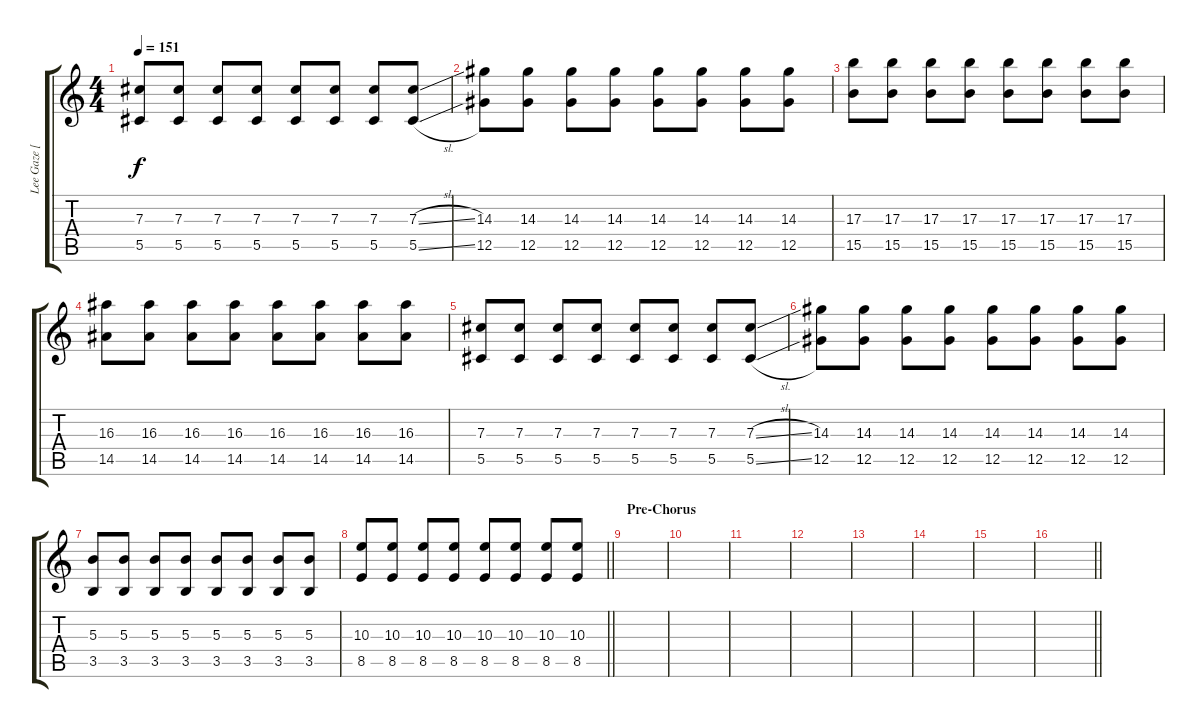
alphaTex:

\track ("Lee Gaze [Backing Guitar]" "Lee Gaze [") {instrument overdrivenguitar}
\staff {score tabs}
\tuning (Eb4 Bb3 Gb3 Db3 Ab2 Db2) {hide}
\ts (4 4)
\tempo 151
\clef g2
\ks c
(7.3 5.5).8{dy f} (7.3 5.5).8 (7.3 5.5).8 (7.3 5.5).8 (7.3 5.5).8 (7.3 5.5).8 (7.3 5.5).8 (7.3{sl} 5.5{sl}).8 |
(14.3 12.5).8 (14.3 12.5).8 (14.3 12.5).8 (14.3 12.5).8 (14.3 12.5).8 (14.3 12.5).8 (14.3 12.5).8 (14.3 12.5).8 |
(17.3 15.5).8 (17.3 15.5).8 (17.3 15.5).8 (17.3 15.5).8 (17.3 15.5).8 (17.3 15.5).8 (17.3 15.5).8 (17.3 15.5).8 |
(16.3 14.5).8 (16.3 14.5).8 (16.3 14.5).8 (16.3 14.5).8 (16.3 14.5).8 (16.3 14.5).8 (16.3 14.5).8 (16.3 14.5).8 |
(7.3 5.5).8 (7.3 5.5).8 (7.3 5.5).8 (7.3 5.5).8 (7.3 5.5).8 (7.3 5.5).8 (7.3 5.5).8 (7.3{sl} 5.5{sl}).8 |
(14.3 12.5).8 (14.3 12.5).8 (14.3 12.5).8 (14.3 12.5).8 (14.3 12.5).8 (14.3 12.5).8 (14.3 12.5).8 (14.3 12.5).8 |
(5.3 3.5).8 (5.3 3.5).8 (5.3 3.5).8 (5.3 3.5).8 (5.3 3.5).8 (5.3 3.5).8 (5.3 3.5).8 (5.3 3.5).8 |
\barLineRight lightlight
(10.3 8.5).8 (10.3 8.5).8 (10.3 8.5).8 (10.3 8.5).8 (10.3 8.5).8 (10.3 8.5).8 (10.3 8.5).8 (10.3 8.5).8 |
\section ("" "Pre-Chorus")
|
|
|
|
|
|
|
\barLineRight lightlight
